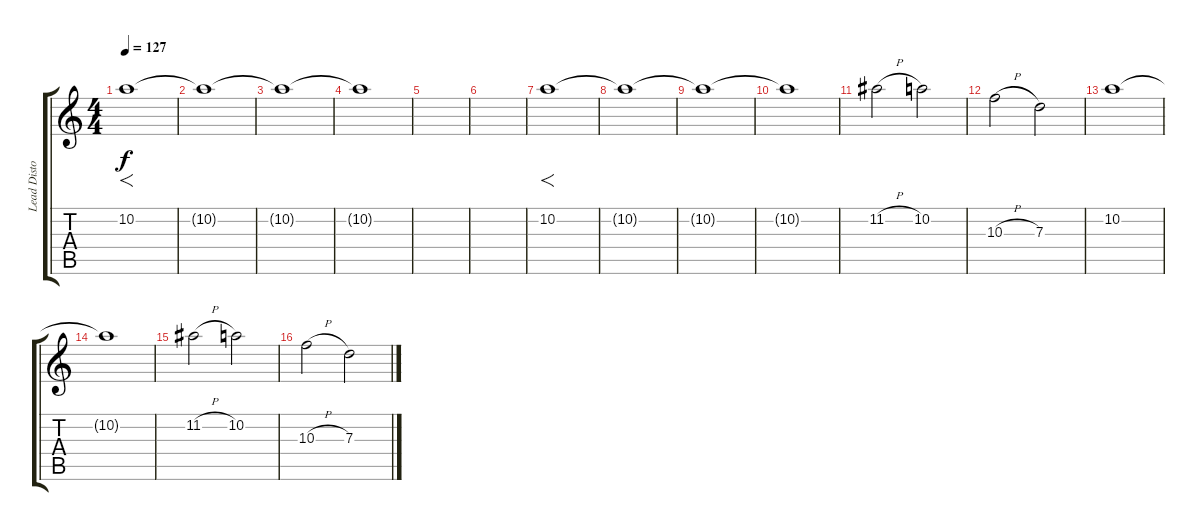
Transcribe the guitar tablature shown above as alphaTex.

\track ("Lead Distortion" "Lead Disto") {instrument overdrivenguitar}
\staff {score tabs}
\tuning (E4 B3 G3 D3 A2 E2) {hide}
\ts (4 4)
\tempo 127
\clef g2
\ks c
10.2.1{f dy f volume 10} |
10.2{t}.1{volume 0} |
10.2{t}.1 |
10.2{t}.1 |
|
|
10.2.1{f volume 10} |
10.2{t}.1 |
10.2{t}.1{volume 14} |
10.2{t}.1 |
11.2{h}.2 10.2.2 |
10.3{h}.2 7.3.2 |
10.2.1{volume 10} |
10.2{t}.1{volume 14} |
11.2{h}.2 10.2.2 |
10.3{h}.2 7.3.2
